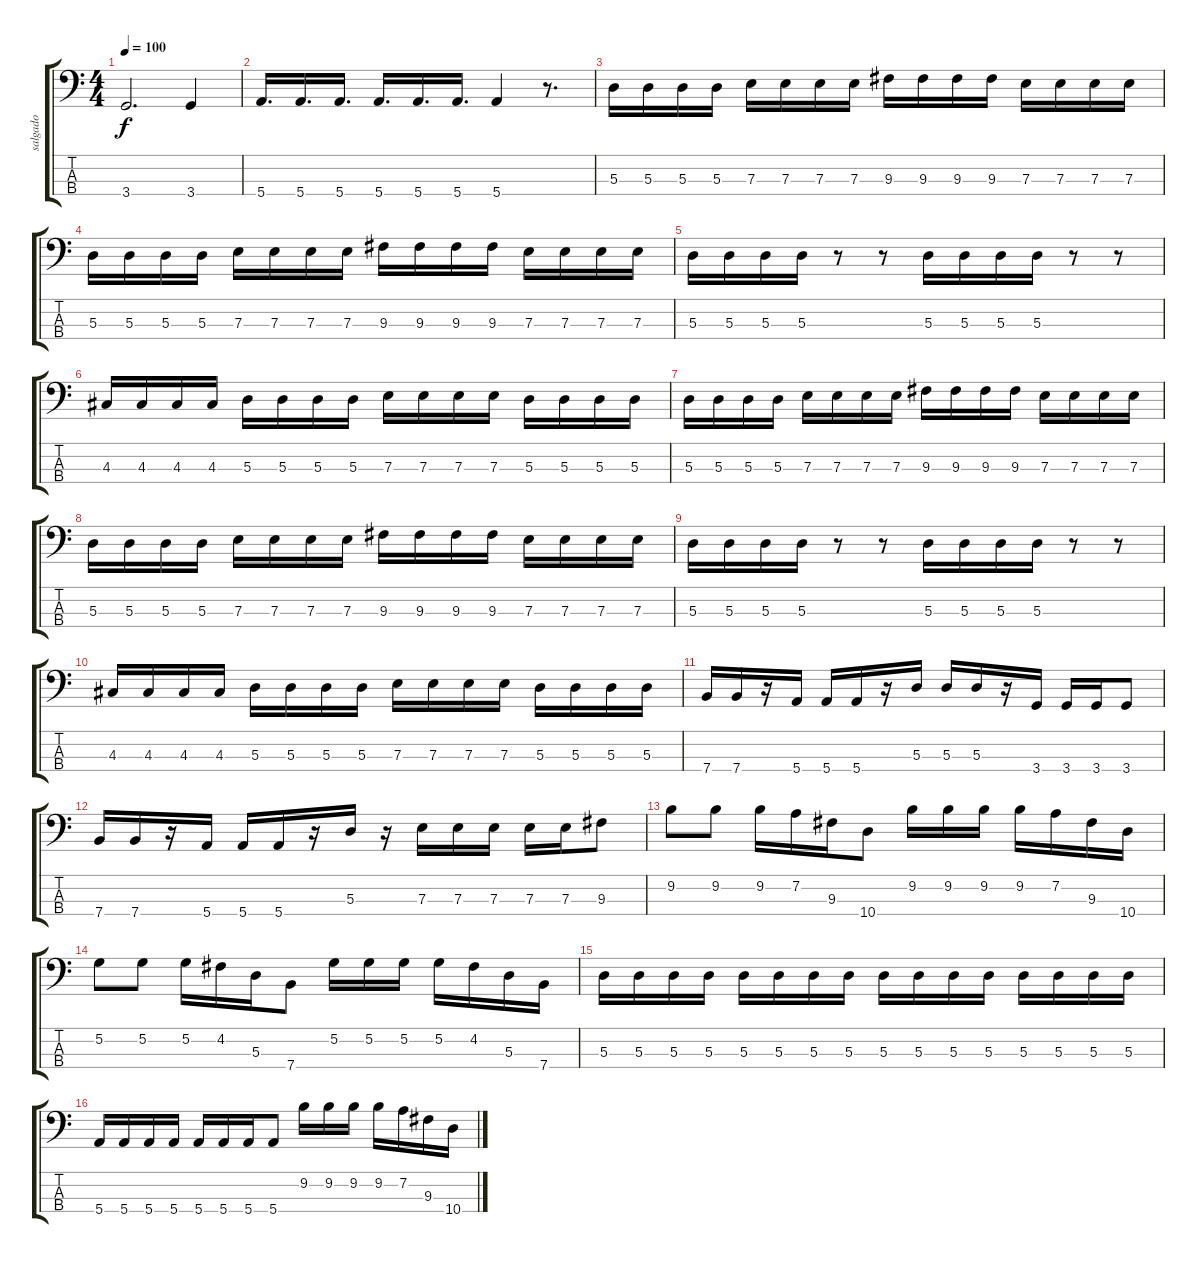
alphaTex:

\track ("salgado" "salgado") {instrument electricbassfinger}
\staff {score tabs}
\tuning (G2 D2 A1 E1) {hide}
\ts (4 4)
\tempo 100
\clef f4
\ks c
3.4.2{d dy f} 3.4.4 |
5.4.16{d} 5.4.16{d} 5.4.16{d} 5.4.16{d} 5.4.16{d} 5.4.16{d} 5.4.4 r.8{d} |
5.3.16 5.3.16 5.3.16 5.3.16 7.3.16 7.3.16 7.3.16 7.3.16 9.3.16 9.3.16 9.3.16 9.3.16 7.3.16 7.3.16 7.3.16 7.3.16 |
5.3.16 5.3.16 5.3.16 5.3.16 7.3.16 7.3.16 7.3.16 7.3.16 9.3.16 9.3.16 9.3.16 9.3.16 7.3.16 7.3.16 7.3.16 7.3.16 |
5.3.16 5.3.16 5.3.16 5.3.16 r.8 r.8 5.3.16 5.3.16 5.3.16 5.3.16 r.8 r.8 |
4.3.16 4.3.16 4.3.16 4.3.16 5.3.16 5.3.16 5.3.16 5.3.16 7.3.16 7.3.16 7.3.16 7.3.16 5.3.16 5.3.16 5.3.16 5.3.16 |
5.3.16 5.3.16 5.3.16 5.3.16 7.3.16 7.3.16 7.3.16 7.3.16 9.3.16 9.3.16 9.3.16 9.3.16 7.3.16 7.3.16 7.3.16 7.3.16 |
5.3.16 5.3.16 5.3.16 5.3.16 7.3.16 7.3.16 7.3.16 7.3.16 9.3.16 9.3.16 9.3.16 9.3.16 7.3.16 7.3.16 7.3.16 7.3.16 |
5.3.16 5.3.16 5.3.16 5.3.16 r.8 r.8 5.3.16 5.3.16 5.3.16 5.3.16 r.8 r.8 |
4.3.16 4.3.16 4.3.16 4.3.16 5.3.16 5.3.16 5.3.16 5.3.16 7.3.16 7.3.16 7.3.16 7.3.16 5.3.16 5.3.16 5.3.16 5.3.16 |
7.4.16 7.4.16 r.16 5.4.16 5.4.16 5.4.16 r.16 5.3.16 5.3.16 5.3.16 r.16 3.4.16 3.4.16 3.4.16 3.4.8 |
7.4.16 7.4.16 r.16 5.4.16 5.4.16 5.4.16 r.16 5.3.16 r.16 7.3.16 7.3.16 7.3.16 7.3.16 7.3.16 9.3.8 |
9.2.8 9.2.8 9.2.16 7.2.16 9.3.16 10.4.8 9.2.16 9.2.16 9.2.16 9.2.16 7.2.16 9.3.16 10.4.16 |
5.2.8 5.2.8 5.2.16 4.2.16 5.3.16 7.4.8 5.2.16 5.2.16 5.2.16 5.2.16 4.2.16 5.3.16 7.4.16 |
5.3.16 5.3.16 5.3.16 5.3.16 5.3.16 5.3.16 5.3.16 5.3.16 5.3.16 5.3.16 5.3.16 5.3.16 5.3.16 5.3.16 5.3.16 5.3.16 |
5.4.16 5.4.16 5.4.16 5.4.16 5.4.16 5.4.16 5.4.16 5.4.8 9.2.16 9.2.16 9.2.16 9.2.16 7.2.16 9.3.16 10.4.16
